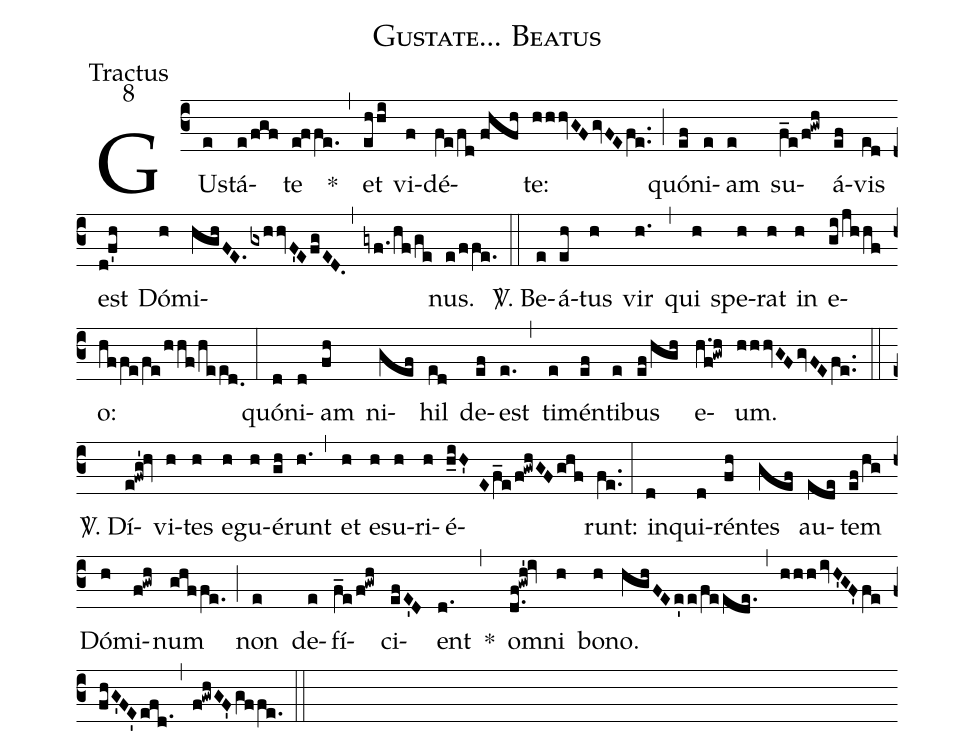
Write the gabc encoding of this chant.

name: Gustate... Beatus;
office-part: Tractus;
mode: 8;
%%
(c3) GUs(e)tá(e/fgf)te(e!ffe.) *(,) et(ehhi) vi(f)dé(fe/fd//fhfh)te:(hhhvGFgvFEfe..) (;) quón(ef)i(e)am(e) su(f_e/f!gwh)á(ef)vis(ed) est(d!f'h) Dó(h)mi(hghFE.gxhhvF'EfgED.,gyf./hf/ge)nus.(e/ffe.) (::)
<sp>V/</sp>. Be(e)á(eh)tus(h) vir(h.) (,) qui(h) spe(h)rat(h) in(h) e(gi/jhhf)o:(hffe/fe/hhf/heed.0) (:)
quón(d)i(d)am(fh) ni(gef)hil(ed) de(ef)est(e.) (,) ti(e)mén(ef)ti(e)bus(ef/hgh) e(h.f!gwh)um.(hhhvGFgvFEfe..) (::)
<sp>V/</sp>. Dí(e!fwg'!hv)vi(h)tes(h) e(h)gu(h)é(gh)runt(h.) (,) et(h) e(h)su(h)ri(h)é(h_iH'Ef_e/f!gwhGFghf)runt:(fe..) (:)
in(d)qui(d)rén(fh)tes(gef) au(ede)tem(ef/hg) Dó(h)mi(f!gwh)num(ghffe.) (;) non(e) de(e)fí(f_e/f!gwh)ci(efE'D)ent(d.) *(,) om(d.1f!gwh'!iv)ni(h) bo(h)no.(hghFEe'e/feede.) (,) (hhhivH'GF'fe/fhG'FE'efd.1) (,) (f!gwhGF'gffe.) (::)
